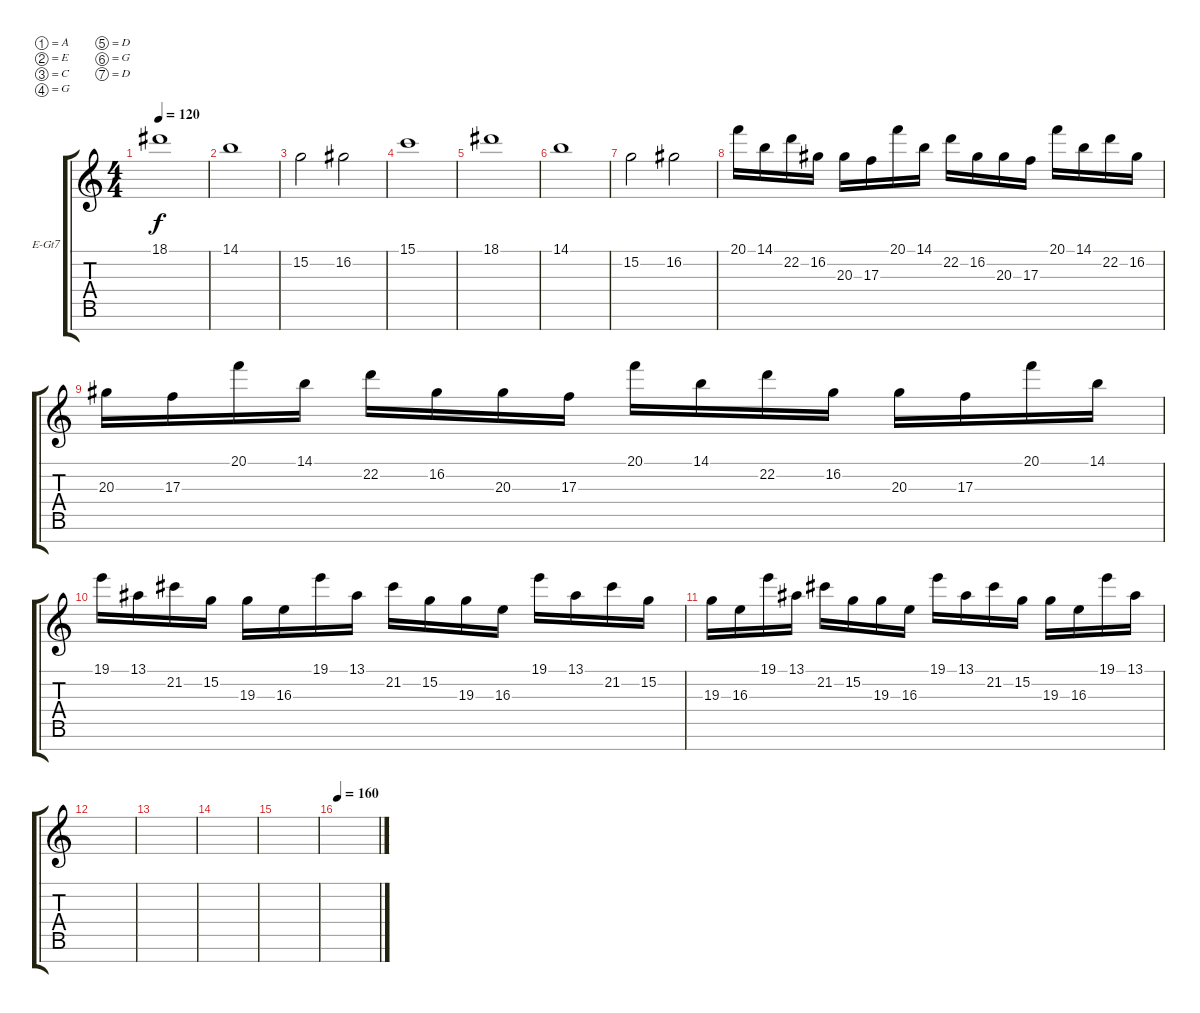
\defaultSystemsLayout 4
\bracketExtendMode groupsimilarinstruments
\firstSystemTrackNameOrientation horizontal
\otherSystemsTrackNameOrientation horizontal
\track ("Electric Guitar" "E-Gt7") {instrument distortionguitar}
\staff {score tabs}
\tuning (A3 E3 C3 G2 D2 G1 D1)
\ts (4 4)
\tempo 120
\clef g2
\ks c
18.1.1{dy f} |
14.1.1 |
15.2.2 16.2.2 |
15.1.1 |
18.1.1 |
14.1.1 |
15.2.2 16.2.2 |
20.1.16 14.1.16 22.2.16 16.2.16 20.3.16 17.3.16 20.1.16 14.1.16 22.2.16 16.2.16 20.3.16 17.3.16 20.1.16 14.1.16 22.2.16 16.2.16 |
20.3.16 17.3.16 20.1.16 14.1.16 22.2.16 16.2.16 20.3.16 17.3.16 20.1.16 14.1.16 22.2.16 16.2.16 20.3.16 17.3.16 20.1.16 14.1.16 |
19.1.16 13.1.16 21.2.16 15.2.16 19.3.16 16.3.16 19.1.16 13.1.16 21.2.16 15.2.16 19.3.16 16.3.16 19.1.16 13.1.16 21.2.16 15.2.16 |
19.3.16 16.3.16 19.1.16 13.1.16 21.2.16 15.2.16 19.3.16 16.3.16 19.1.16 13.1.16 21.2.16 15.2.16 19.3.16 16.3.16 19.1.16 13.1.16 |
|
|
|
|
\tempo 160
